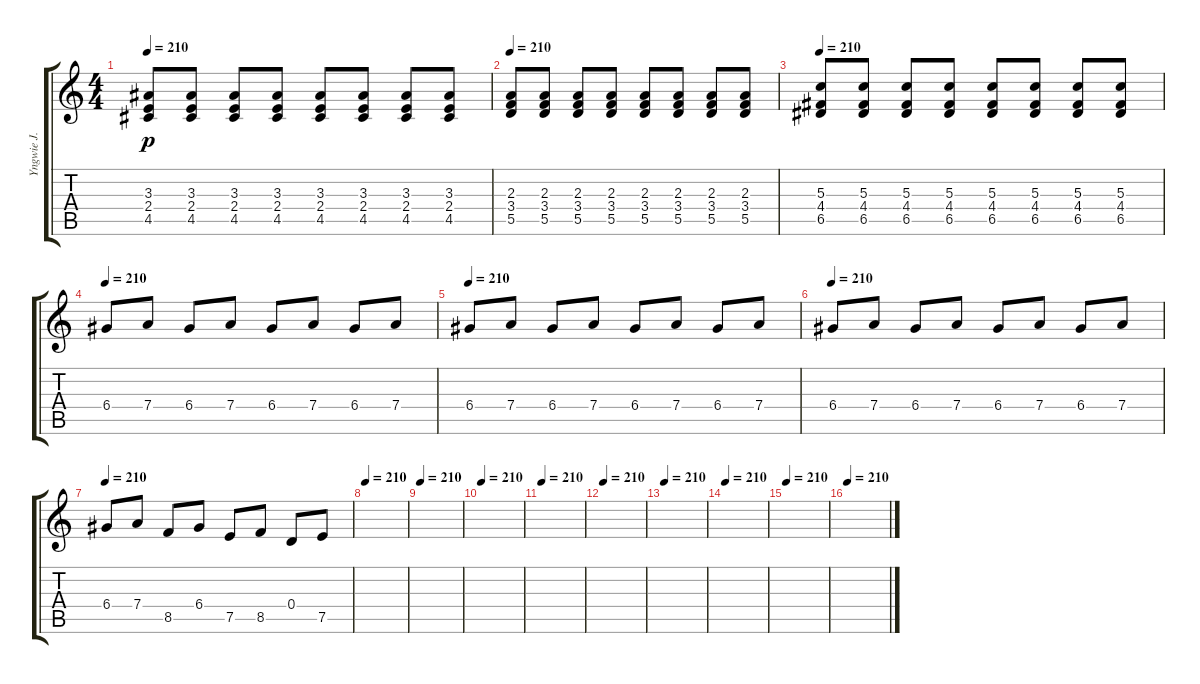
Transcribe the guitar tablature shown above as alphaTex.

\track ("Yngwie J. Malmsteen (Acoustic Guitar I)" "Yngwie J. ") {instrument acousticguitarsteel}
\staff {score tabs}
\tuning (E4 B3 G3 D3 A2 E2) {hide}
\ts (4 4)
\tempo 210
\clef g2
\ks c
(3.3 2.4 4.5).8{dy p} (3.3 2.4 4.5).8 (3.3 2.4 4.5).8 (3.3 2.4 4.5).8 (3.3 2.4 4.5).8 (3.3 2.4 4.5).8 (3.3 2.4 4.5).8 (3.3 2.4 4.5).8 |
\tempo 210
(2.3 3.4 5.5).8 (2.3 3.4 5.5).8 (2.3 3.4 5.5).8 (2.3 3.4 5.5).8 (2.3 3.4 5.5).8 (2.3 3.4 5.5).8 (2.3 3.4 5.5).8 (2.3 3.4 5.5).8 |
\tempo 210
(5.3 4.4 6.5).8 (5.3 4.4 6.5).8 (5.3 4.4 6.5).8 (5.3 4.4 6.5).8 (5.3 4.4 6.5).8 (5.3 4.4 6.5).8 (5.3 4.4 6.5).8 (5.3 4.4 6.5).8 |
\tempo 210
6.4.8 7.4.8 6.4.8 7.4.8 6.4.8 7.4.8 6.4.8 7.4.8 |
\tempo 210
6.4.8 7.4.8 6.4.8 7.4.8 6.4.8 7.4.8 6.4.8 7.4.8 |
\tempo 210
6.4.8 7.4.8 6.4.8 7.4.8 6.4.8 7.4.8 6.4.8 7.4.8 |
\tempo 210
6.4.8 7.4.8 8.5.8 6.4.8 7.5.8 8.5.8 0.4.8 7.5.8 |
\tempo 210
|
\tempo 210
|
\tempo 210
|
\tempo 210
|
\tempo 210
|
\tempo 210
|
\tempo 210
|
\tempo 210
|
\tempo 210
